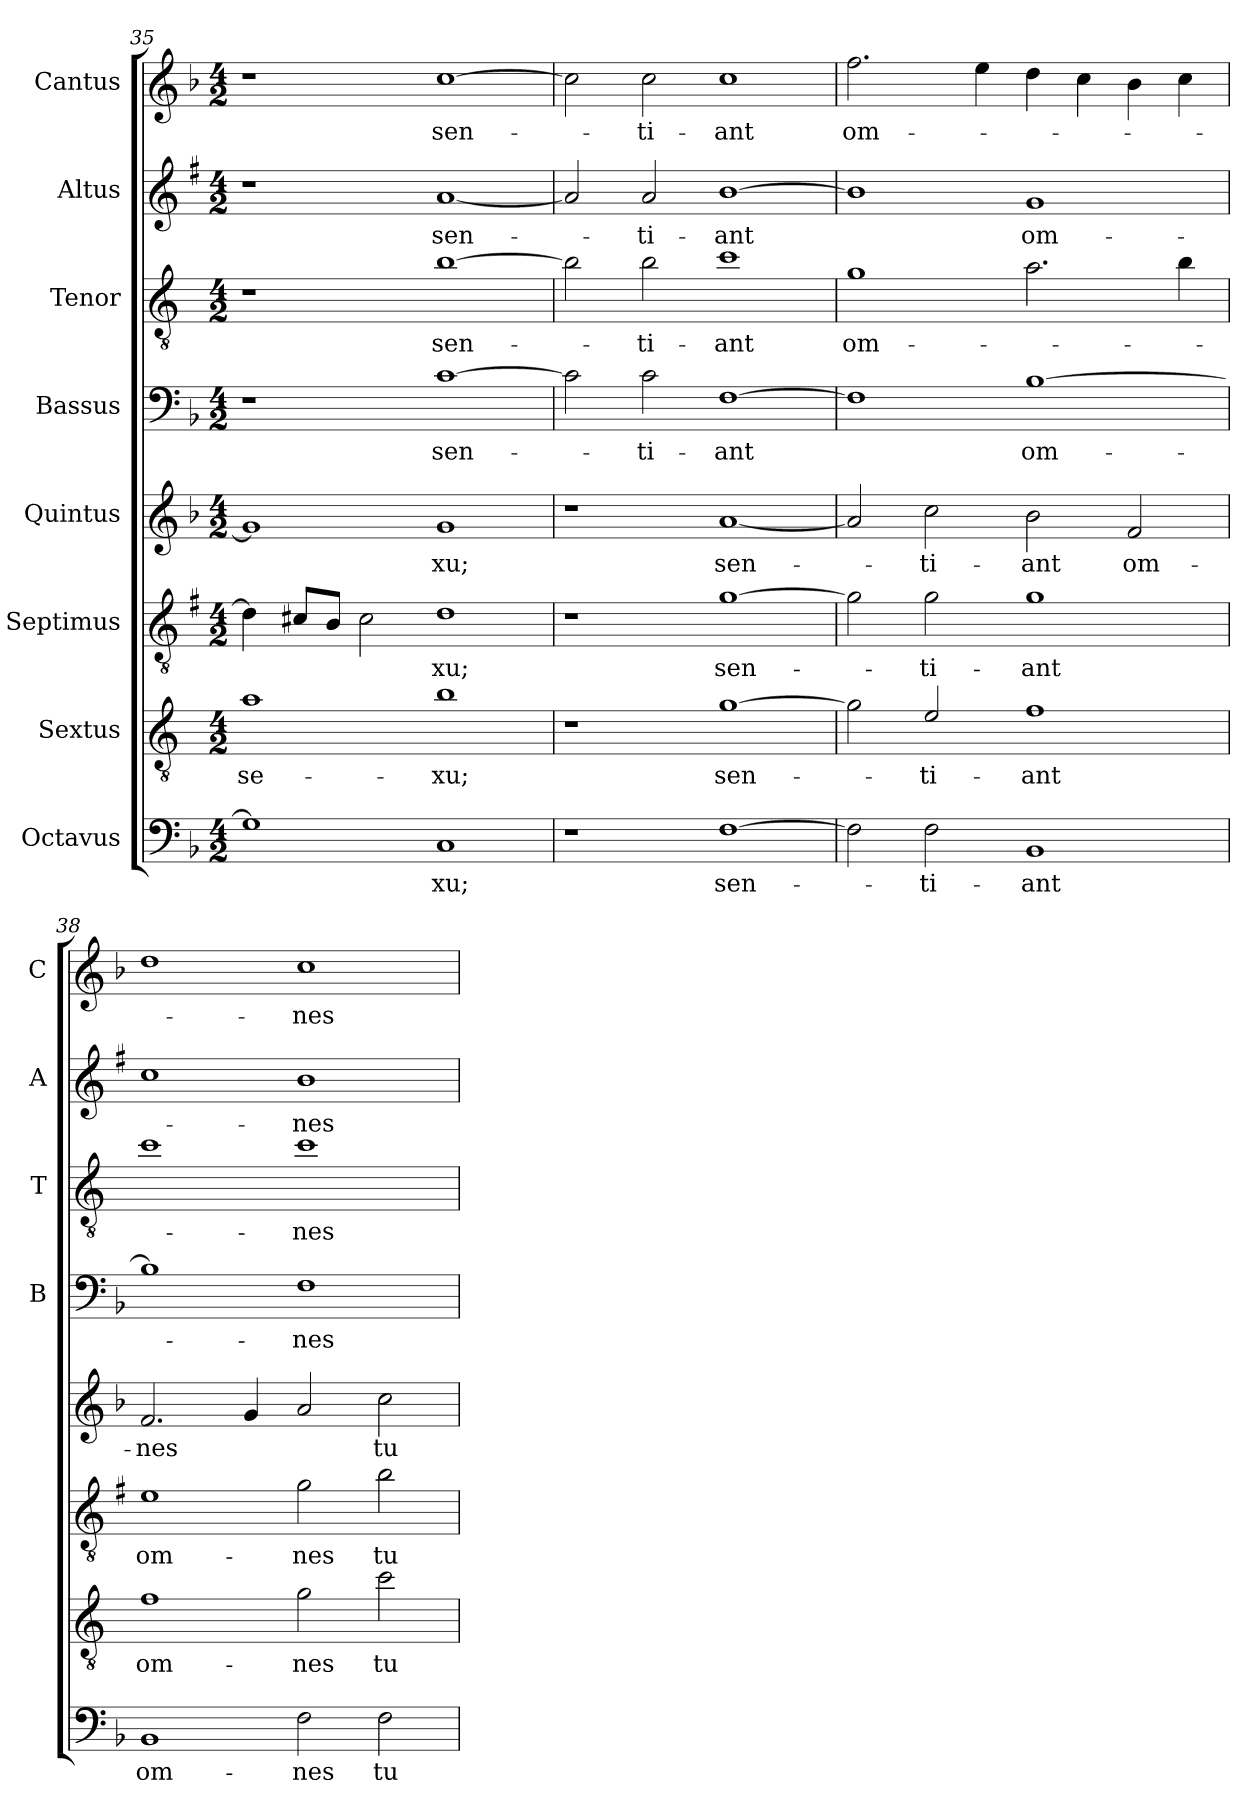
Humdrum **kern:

**kern	**text	**kern	**text	**kern	**text	**kern	**text	**kern	**text	**kern	**text	**kern	**text	**kern	**text
*part8	*part8	*part7	*part7	*part6	*part6	*part5	*part5	*part4	*part4	*part3	*part3	*part2	*part2	*part1	*part1
*staff8	*staff8	*staff7	*staff7	*staff6	*staff6	*staff5	*staff5	*staff4	*staff4	*staff3	*staff3	*staff2	*staff2	*staff1	*staff1
*I"Octavus	*	*I"Sextus	*	*I"Septimus	*	*I"Quintus	*	*I"Bassus	*	*I"Tenor	*	*I"Altus	*	*I"Cantus	*
*	*	*	*	*	*	*	*	*I'B	*	*I'T	*	*I'A	*	*I'C	*
!!LO:LB:g=z
*clefF4	*	*clefGv2	*	*clefGv2	*	*clefG2	*	*clefF4	*	*clefGv2	*	*clefG2	*	*clefG2	*
*	*	*ITrd4c7	*	*ITrd1c2	*	*	*	*	*	*ITrd4c7	*	*ITrd1c2	*	*	*
*k[b-]	*	*k[b-]	*	*k[b-]	*	*k[b-]	*	*k[b-]	*	*k[b-]	*	*k[b-]	*	*k[b-]	*
*F:	*	*F:	*	*F:	*	*F:	*	*F:	*	*F:	*	*F:	*	*F:	*
*M4/2	*	*M4/2	*	*M4/2	*	*M4/2	*	*M4/2	*	*M4/2	*	*M4/2	*	*M4/2	*
=35	=35	=35	=35	=35	=35	=35	=35	=35	=35	=35	=35	=35	=35	=35	=35
!	!	!	!LO:LY:b	!	!	!	!	!	!	!	!	!	!	!	!
1G]	.	1d	se-	4c\]	.	1g]	.	1r	.	1r	.	1r	.	1r	.
.	.	.	.	8Bn/L	.	.	.	.	.	.	.	.	.	.	.
.	.	.	.	8A/J	.	.	.	.	.	.	.	.	.	.	.
.	.	.	.	2B\	.	.	.	.	.	.	.	.	.	.	.
!	!LO:LY:b	!	!LO:LY:b	!	!LO:LY:b	!	!LO:LY:b	!	!LO:LY:b	!	!LO:LY:b	!	!LO:LY:b	!	!LO:LY:b
1C	-xu;	1e	-xu;	1c	-xu;	1g	-xu;	[1c	sen-	[1e	sen-	[1g	sen-	[1cc	sen-
=36	=36	=36	=36	=36	=36	=36	=36	=36	=36	=36	=36	=36	=36	=36	=36
1r	.	1r	.	1r	.	1r	.	2c\]	.	2e\]	.	2g/]	.	2cc\]	.
!	!	!	!	!	!	!	!	!	!LO:LY:b	!	!LO:LY:b	!	!LO:LY:b	!	!LO:LY:b
.	.	.	.	.	.	.	.	2c\	-ti-	2e\	-ti-	2g/	-ti-	2cc\	-ti-
!	!LO:LY:b	!	!LO:LY:b	!	!LO:LY:b	!	!LO:LY:b	!	!LO:LY:b	!	!LO:LY:b	!	!LO:LY:b	!	!LO:LY:b
[1F	sen-	[1c	sen-	[1f	sen-	[1a	sen-	[1F	-ant	1f	-ant	[1a	-ant	1cc	-ant
=37	=37	=37	=37	=37	=37	=37	=37	=37	=37	=37	=37	=37	=37	=37	=37
!	!	!	!	!	!	!	!	!	!	!	!LO:LY:b	!	!	!	!LO:LY:b
2F\]	.	2c\]	.	2f\]	.	2a/]	.	1F]	.	1c	om-	1a]	.	2.ff\	om-
!	!LO:LY:b	!	!LO:LY:b	!	!LO:LY:b	!	!LO:LY:b	!	!	!	!	!	!	!	!
2F\	-ti-	2A/	-ti-	2f\	-ti-	2cc\	-ti-	.	.	.	.	.	.	.	.
.	.	.	.	.	.	.	.	.	.	.	.	.	.	4ee\	.
!	!LO:LY:b	!	!LO:LY:b	!	!LO:LY:b	!	!LO:LY:b	!	!LO:LY:b	!	!	!	!LO:LY:b	!	!
1BB-	-ant	1B-	-ant	1f	-ant	2b-\	-ant	[1B-	om-	2.d\	.	1f	om-	4dd\	.
.	.	.	.	.	.	.	.	.	.	.	.	.	.	4cc\	.
!	!	!	!	!	!	!	!LO:LY:b	!	!	!	!	!	!	!	!
.	.	.	.	.	.	2f/	om-	.	.	.	.	.	.	4b-\	.
.	.	.	.	.	.	.	.	.	.	4e\	.	.	.	4cc\	.
=38	=38	=38	=38	=38	=38	=38	=38	=38	=38	=38	=38	=38	=38	=38	=38
!	!LO:LY:b	!	!LO:LY:b	!	!LO:LY:b	!	!LO:LY:b	!	!	!	!	!	!	!	!
1BB-	om-	1B-	om-	1d	om-	2.f/	-nes	1B-]	.	1f	.	1b-	.	1dd	.
.	.	.	.	.	.	4g/	.	.	.	.	.	.	.	.	.
!	!LO:LY:b	!	!LO:LY:b	!	!LO:LY:b	!	!	!	!LO:LY:b	!	!LO:LY:b	!	!LO:LY:b	!	!LO:LY:b
2F\	-nes	2c\	-nes	2f\	-nes	2a/	.	1F	-nes	1f	-nes	1a	-nes	1cc	-nes
!	!LO:LY:b	!	!LO:LY:b	!	!LO:LY:b	!	!LO:LY:b	!	!	!	!	!	!	!	!
2F\	tu-	2f\	tu-	2a\	tu-	2cc\	tu-	.	.	.	.	.	.	.	.
=	=	=	=	=	=	=	=	=	=	=	=	=	=	=	=
*-	*-	*-	*-	*-	*-	*-	*-	*-	*-	*-	*-	*-	*-	*-	*-
